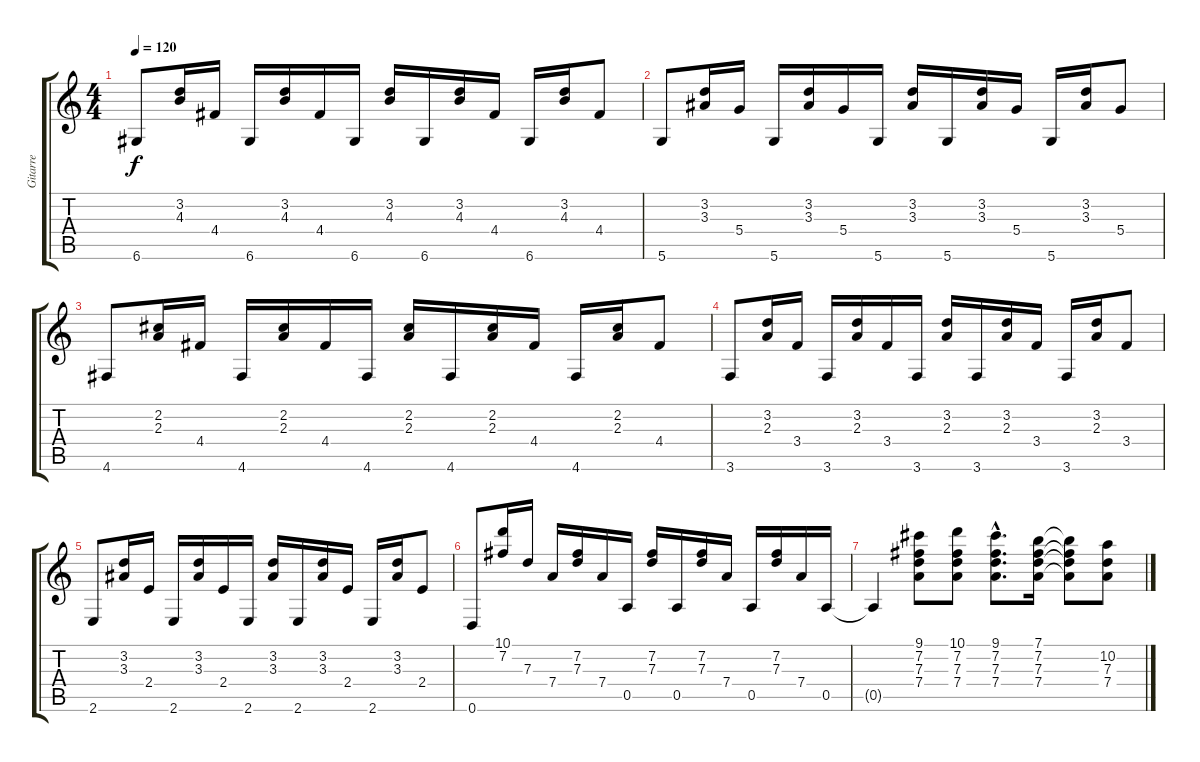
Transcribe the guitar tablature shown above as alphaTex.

\track ("Gitarre" "Gitarre") {instrument acousticguitarnylon}
\staff {score tabs}
\tuning (E4 B3 G3 D3 A2 D2) {hide}
\ts (4 4)
\tempo 120
\clef g2
\ks c
6.6.8{dy f} (3.2 4.3).16 4.4.16 6.6.16 (3.2 4.3).16 4.4.16 6.6.16 (3.2 4.3).16 6.6.16 (3.2 4.3).16 4.4.16 6.6.16 (3.2 4.3).16 4.4.8 |
5.6.8 (3.2 3.3).16 5.4.16 5.6.16 (3.2 3.3).16 5.4.16 5.6.16 (3.2 3.3).16 5.6.16 (3.2 3.3).16 5.4.16 5.6.16 (3.2 3.3).16 5.4.8 |
4.6.8 (2.2 2.3).16 4.4.16 4.6.16 (2.2 2.3).16 4.4.16 4.6.16 (2.2 2.3).16 4.6.16 (2.2 2.3).16 4.4.16 4.6.16 (2.2 2.3).16 4.4.8 |
3.6.8 (3.2 2.3).16 3.4.16 3.6.16 (3.2 2.3).16 3.4.16 3.6.16 (3.2 2.3).16 3.6.16 (3.2 2.3).16 3.4.16 3.6.16 (3.2 2.3).16 3.4.8 |
2.6.8 (3.2 3.3).16 2.4.16 2.6.16 (3.2 3.3).16 2.4.16 2.6.16 (3.2 3.3).16 2.6.16 (3.2 3.3).16 2.4.16 2.6.16 (3.2 3.3).16 2.4.8 |
0.6.8 (10.1 7.2).16 7.3.16 7.4.16 (7.2 7.3).16 7.4.16 0.5.16 (7.2 7.3).16 0.5.16 (7.2 7.3).16 7.4.16 0.5.16 (7.2 7.3).16 7.4.16 0.5.16 |
0.5{t}.4 (9.1 7.2 7.3 7.4).8 (10.1 7.2 7.3 7.4).8 (9.1{hac} 7.2{hac} 7.3{hac} 7.4{hac}).8{d} (7.1 7.2 7.3 7.4).16 (7.1{t} 7.2{t} 7.3{t} 7.4{t}).8 (10.2 7.3 7.4).8
